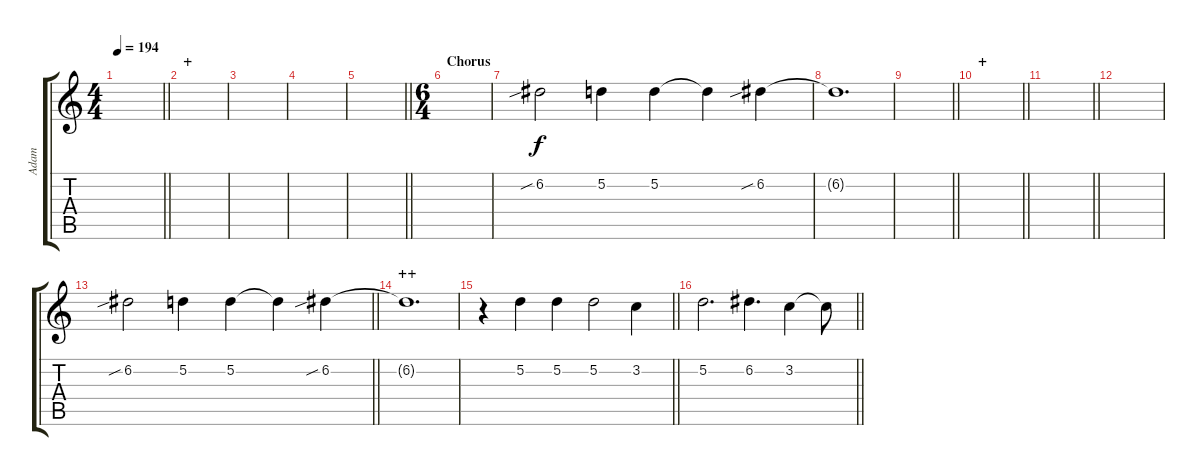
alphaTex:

\track ("Adam" "Adam") {instrument overdrivenguitar}
\staff {score tabs}
\tuning (D4 A3 F3 C3 G2 C2) {hide}
\ts (4 4)
\tempo 194
\clef g2
\barLineRight lightlight
\ks c
|
\section ("" "+")
|
|
|
\barLineRight lightlight
|
\ts (6 4)
\section ("" "Chorus")
|
6.2{sib}.2 5.2.4 5.2.4 5.2{t}.4 6.2{sib}.4 |
6.2{t}.1{d} |
\barLineRight lightlight
|
\section ("" "+")
\barLineRight lightlight
|
\barLineRight lightlight
|
|
\barLineRight lightlight
6.2{sib}.2 5.2.4 5.2.4 5.2{t}.4 6.2{sib}.4 |
\section ("" "++")
6.2{t}.1{d} |
\barLineRight lightlight
r.4 5.2.4 5.2.4 5.2.2 3.2.4 |
\barLineRight lightlight
5.2.2{d} 6.2.4{d} 3.2.4 3.2{t}.8
